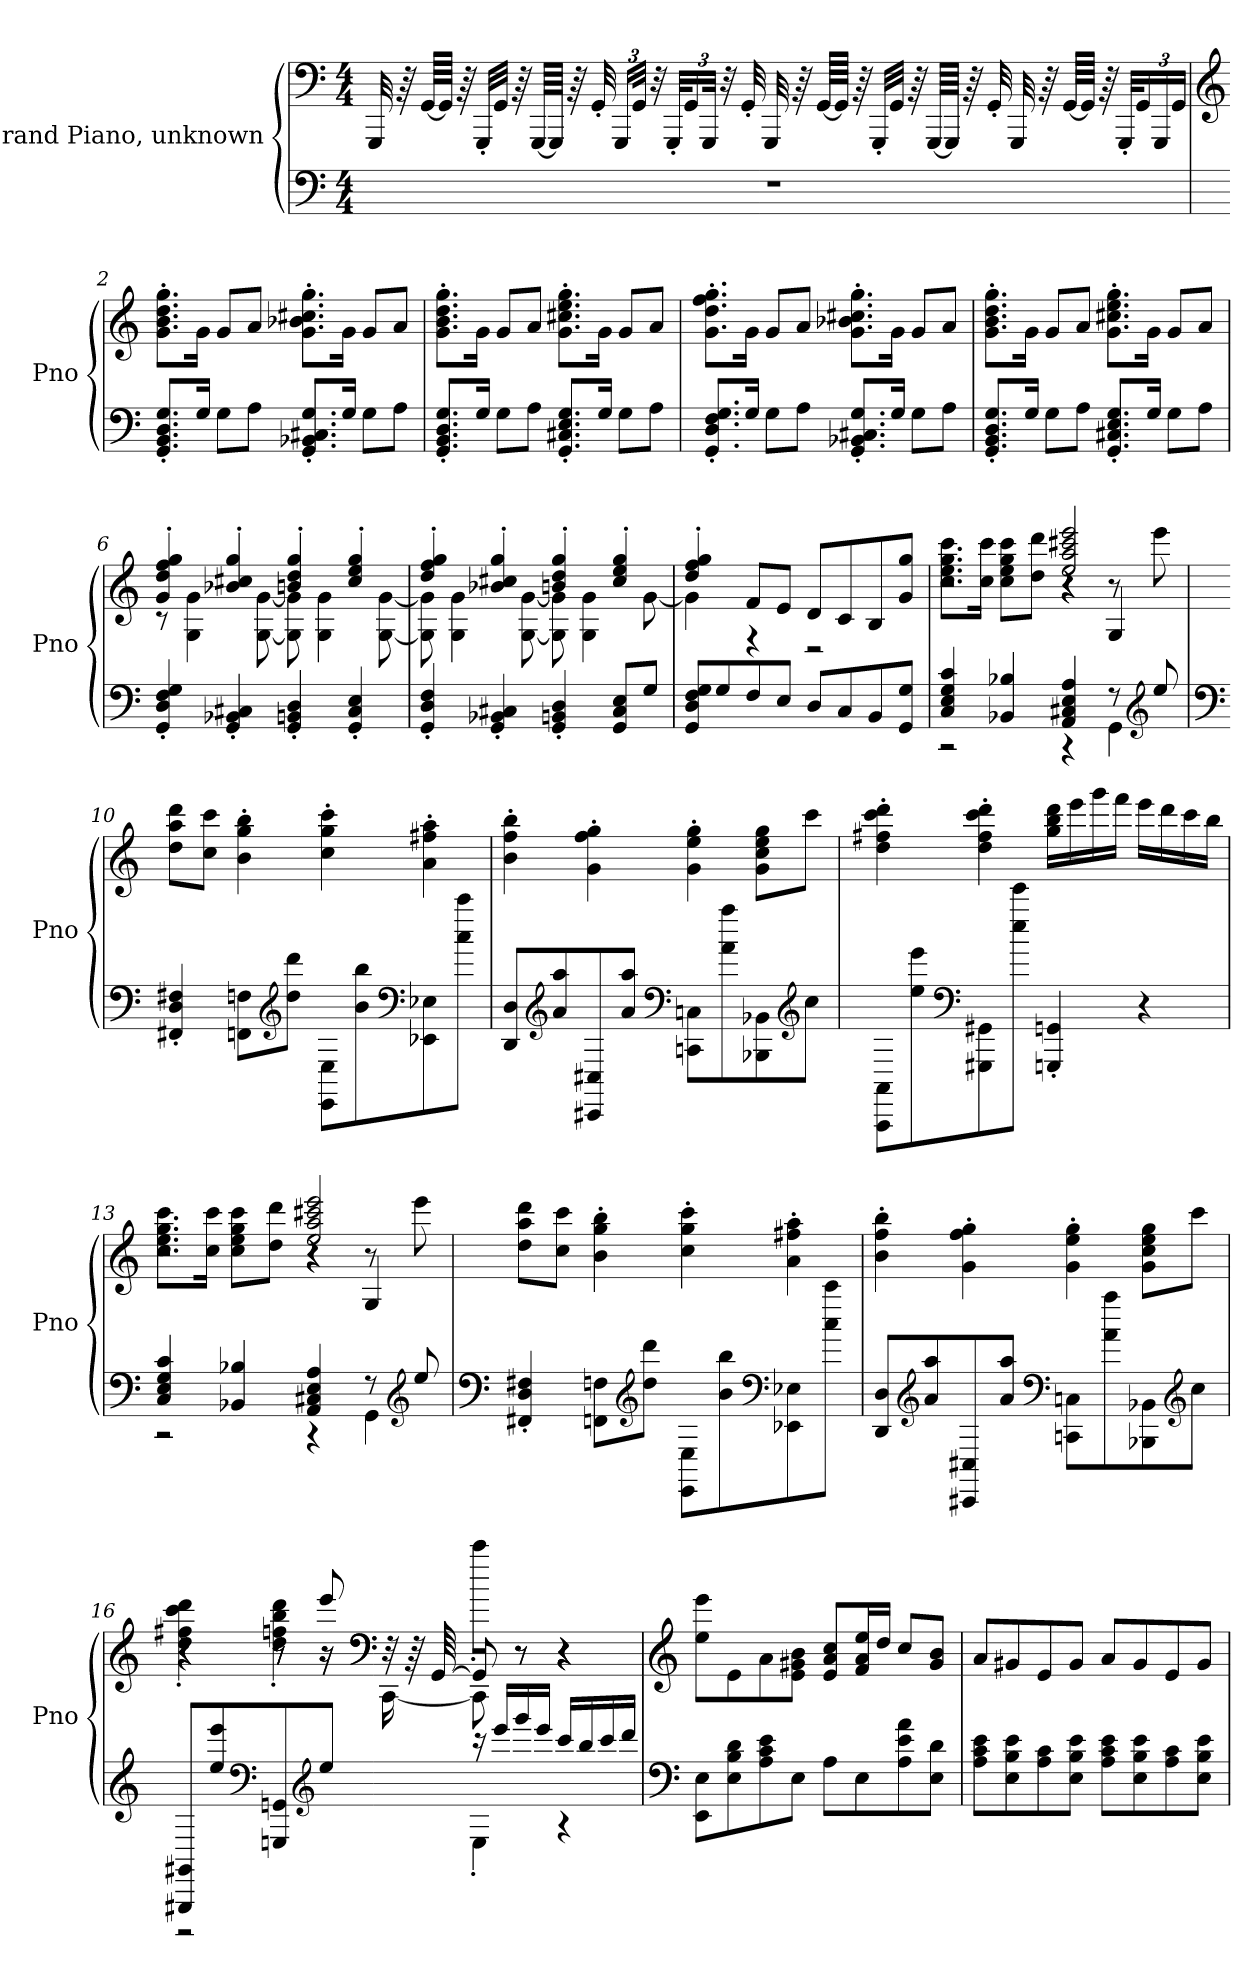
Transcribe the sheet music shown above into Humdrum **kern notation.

**kern	**kern
*part1	*part1
*staff2	*staff1
*I"Grand Piano, unknown	*
*I'Pno	*
*clefF4	*clefF4
*k[]	*k[]
*M4/4	*M4/4
*MM120	*MM120
=1	=1
1r	32GGG/
.	64r
.	[64GG/LLLL
.	64GG/JJJJ]
.	64r
.	32GGG'/LLL
.	32GG/JJJ
.	64r
.	[64GGG/LLLL
.	64GGG/JJJJ]
.	64r
.	32GG'/
*	*Xbrackettup
.	24GGG/LL
.	48GG/JJk
.	32r
.	32GGG'/KLL
.	24GG/
.	48GGG/JJk
.	32r
.	32GG'/
.	32GGG/
.	64r
.	[64GG/LLLL
.	64GG/JJJJ]
.	64r
.	32GGG'/LLL
.	32GG/JJJ
.	64r
.	[64GGG/LLLL
.	64GGG/JJJJ]
.	64r
.	32GG'/
.	32GGG/
.	64r
.	[64GG/LLLL
.	64GG/JJJJ]
.	64r
.	32GGG'/KLL
.	24GG/
.	24GGG/
.	24GG/JJ
!!LO:LB:g=z
=2	=2
*	*clefG2
8.GG/' 8.BB/' 8.D/' 8.G/'L	8.g\' 8.b\' 8.dd\' 8.gg\'L
16G/Jk	16g\Jk
8G\L	8g/L
8A\J	8a/J
8.GG/' 8.BB-X/' 8.C#X/' 8.G/'L	8.g\' 8.b-X\' 8.cc#X\' 8.gg\'L
16G/Jk	16g\Jk
8G\L	8g/L
8A\J	8a/J
=3	=3
8.GG/' 8.BB/' 8.D/' 8.G/'L	8.g\' 8.b\' 8.dd\' 8.gg\'L
16G/Jk	16g\Jk
8G\L	8g/L
8A\J	8a/J
8.GG/' 8.C#X/' 8.E/' 8.G/'L	8.g\' 8.cc#X\' 8.ee\' 8.gg\'L
16G/Jk	16g\Jk
8G\L	8g/L
8A\J	8a/J
=4	=4
8.GG/' 8.D/' 8.F/' 8.G/'L	8.g\' 8.dd\' 8.ff\' 8.gg\'L
16G/Jk	16g\Jk
8G\L	8g/L
8A\J	8a/J
8.GG/' 8.BB-X/' 8.C#X/' 8.G/'L	8.g\' 8.b-X\' 8.cc#X\' 8.gg\'L
16G/Jk	16g\Jk
8G\L	8g/L
8A\J	8a/J
=5	=5
8.GG/' 8.BB/' 8.D/' 8.G/'L	8.g\' 8.b\' 8.dd\' 8.gg\'L
16G/Jk	16g\Jk
8G\L	8g/L
8A\J	8a/J
8.GG/' 8.C#X/' 8.E/' 8.G/'L	8.g\' 8.cc#X\' 8.ee\' 8.gg\'L
16G/Jk	16g\Jk
8G\L	8g/L
8A\J	8a/J
!!LO:LB:g=z
=6	=6
*	*^
4GG/' 4D/' 4F/' 4G/'	4g/' 4dd/' 4ff/' 4gg/'	8r
.	.	4G\ 4g\
4GG/' 4BB-X/' 4C#X/'	4b-X/' 4cc#X/' 4gg/'	.
.	.	[8G\ [8g\
4GG/' 4BBn/' 4D/'	4bn/' 4dd/' 4gg/'	8G\] 8g\]
.	.	4G\ 4g\
4GG/' 4C#/' 4E/'	4cc#/' 4ee/' 4gg/'	.
.	.	[8G\ [8g\
=7	=7	=7
4GG/' 4D/' 4F/'	4dd/' 4ff/' 4gg/'	8G\] 8g\]
.	.	4G\ 4g\
4GG/' 4BB-X/' 4C#X/'	4b-X/' 4cc#X/' 4gg/'	.
.	.	[8G\ [8g\
4GG/' 4BBn/' 4D/'	4bn/' 4dd/' 4gg/'	8G\] 8g\]
.	.	4G\ 4g\
8GG/ 8C#/ 8E/L	4cc#/' 4ee/' 4gg/'	.
8G/J	.	[8g\
=8	=8	=8
8GG/ 8D/ 8F/ 8G/L	4dd/' 4ff/' 4gg/'	4g\]
8G/	.	.
8F/	8f/L	4r
8E/J	8e/J	.
8D/L	8d/L	2r
8C/	8c/	.
8BB/	8B/	.
8GG/ 8G/J	8g/ 8gg/J	.
=9	=9	=9
*^	*	*^
4C/ 4E/ 4G/ 4c/	2r	2r	8.cc\ 8.ee\ 8.gg\ 8.ccc\L	2r
.	.	.	16cc\ 16ccc\Jk	.
4BB-X/ 4B-X/	.	.	8cc\ 8ee\ 8gg\ 8ccc\L	.
.	.	.	8dd\ 8ddd\J	.
4AA/ 4C#X/ 4E/ 4A/	4r	2ee/ 2aa/ 2ccc#X/ 2eee/	4r	4r
8r	4GG\	.	8r	4G/
*clefG2	*	*	*	*
8ee/	.	.	8eee\	.
*v	*v	*	*	*
*	*v	*v	*v
!!LO:LB:g=z
=10	=10
*clefF4	*
4FF#X/' 4D/' 4F#X/'	8dd\ 8aa\ 8ddd\L
.	8cc\ 8ccc\J
8FFn\ 8Fn\L	4b\' 4gg\' 4bb\'
*clefG2	*
8dd\ 8ddd\J	.
8EE\ 8E\L	4cc\' 4gg\' 4ccc\'
8b\ 8bb\	.
*clefF4	*
8EE-X\ 8E-X\	4a\' 4ff#X\' 4aa\'
8cc\ 8ccc\J	.
=11	=11
8DD/ 8D/L	4b\' 4ff\' 4bb\'
*clefG2	*
8a/ 8aa/	.
8CC#X/ 8C#X/	4g\' 4ff\' 4gg\'
8a/ 8aa/J	.
*clefF4	*
8CCn\ 8Cn\L	4g\' 4ee\' 4gg\'
8a\ 8aa\	.
8BBB-X\ 8BB-X\	8g\ 8cc\ 8ee\ 8gg\L
*clefG2	*
8cc\J	8ccc\J
!!LO:LB:g=z
=12	=12
8AAA\ 8AA\L	4dd\' 4ff#X\' 4ccc\' 4ddd\'
8ee\ 8eee\	.
*clefF4	*
8GGG#X\ 8GG#X\	4dd\' 4ff#\' 4ccc\' 4ddd\'
8ee\ 8eee\J	.
4GGGn/' 4GGn/'	16gg\ 16bb\ 16ddd\LL
.	16eee\
.	16ggg\
.	16fff\JJ
4r	16eee\LL
.	16ddd\
.	16ccc\
.	16bb\JJ
=13	=13
*^	*^
*	*	*	*^
4C/ 4E/ 4G/ 4c/	2r	2r	8.cc\ 8.ee\ 8.gg\ 8.ccc\L	2r
.	.	.	16cc\ 16ccc\Jk	.
4BB-X/ 4B-X/	.	.	8cc\ 8ee\ 8gg\ 8ccc\L	.
.	.	.	8dd\ 8ddd\J	.
4AA/ 4C#X/ 4E/ 4A/	4r	2ee/ 2aa/ 2ccc#X/ 2eee/	4r	4r
8r	4GG\	.	8r	4G/
*clefG2	*	*	*	*
8ee/	.	.	8eee\	.
*v	*v	*	*	*
*	*v	*v	*v
=14	=14
*clefF4	*
4FF#X/' 4D/' 4F#X/'	8dd\ 8aa\ 8ddd\L
.	8cc\ 8ccc\J
8FFn\ 8Fn\L	4b\' 4gg\' 4bb\'
*clefG2	*
8dd\ 8ddd\J	.
8EE\ 8E\L	4cc\' 4gg\' 4ccc\'
8b\ 8bb\	.
*clefF4	*
8EE-X\ 8E-X\	4a\' 4ff#X\' 4aa\'
8cc\ 8ccc\J	.
!!LO:PB:g=z
=15	=15
8DD/ 8D/L	4b\' 4ff\' 4bb\'
*clefG2	*
8a/ 8aa/	.
8CC#X/ 8C#X/	4g\' 4ff\' 4gg\'
8a/ 8aa/J	.
*clefF4	*
8CCn\ 8Cn\L	4g\' 4ee\' 4gg\'
8a\ 8aa\	.
8BBB-X\ 8BB-X\	8g\ 8cc\ 8ee\ 8gg\L
*clefG2	*
8cc\J	8ccc\J
=16	=16
*^	*^
*	*	*	*^
*	*	*	*	*^
8GGG#X/ 8GG#X/L	2r	4r	4dd\' 4ff#X\' 4ccc\' 4ddd\'	4r	4r
8ee/ 8eee/	.	.	.	.	.
*clefF4	*	*	*	*	*
8GGGn/ 8GGn/	.	8r	4dd\' 4ffn\' 4bb\' 4ddd\'	8r	8r
*clefG2	*	*	*	*	*
8ee/J	.	8eee/	.	16r	16r
*	*	*clefF4	*	*	*
.	.	.	.	32r	[16CC\
.	.	.	.	64r	.
.	.	.	.	[64GG/	.
16r	4E'\	2r	4ccc'\	8GG/]	8CC\]
16eee/LL	.	.	.	.	.
16ggg/	.	.	.	8r	8r
16eee/JJ	.	.	.	.	.
16ccc/LL	4r	.	4r	4r	4r
16bb/	.	.	.	.	.
16ccc/	.	.	.	.	.
16ddd/JJ	.	.	.	.	.
*v	*v	*	*	*	*
*	*v	*v	*v	*v
!!LO:LB:g=z
=17	=17
*clefF4	*clefG2
8EE\ 8E\L	8ee\ 8eee\L
8E\ 8B\ 8d\	8e\
8A\ 8c\ 8e\	8a\
8E\J	8e\ 8g#X\ 8b\J
8A\L	8e/ 8a/ 8cc/L
8E\	16f/ 16a/ 16ee/L
.	16dd/JJ
8A\ 8e\ 8a\	8cc/L
8E\ 8d\J	8g#/ 8b/J
=18	=18
8A\ 8c\ 8e\L	8a/L
8E\ 8B\ 8e\	8g#X/
8A\ 8c\	8e/
8E\ 8B\ 8e\J	8g#/J
8A\ 8c\ 8e\L	8a/L
8E\ 8B\ 8e\	8g#/
8A\ 8c\	8e/
8E\ 8B\ 8e\J	8g#/J
=	=
*-	*-
